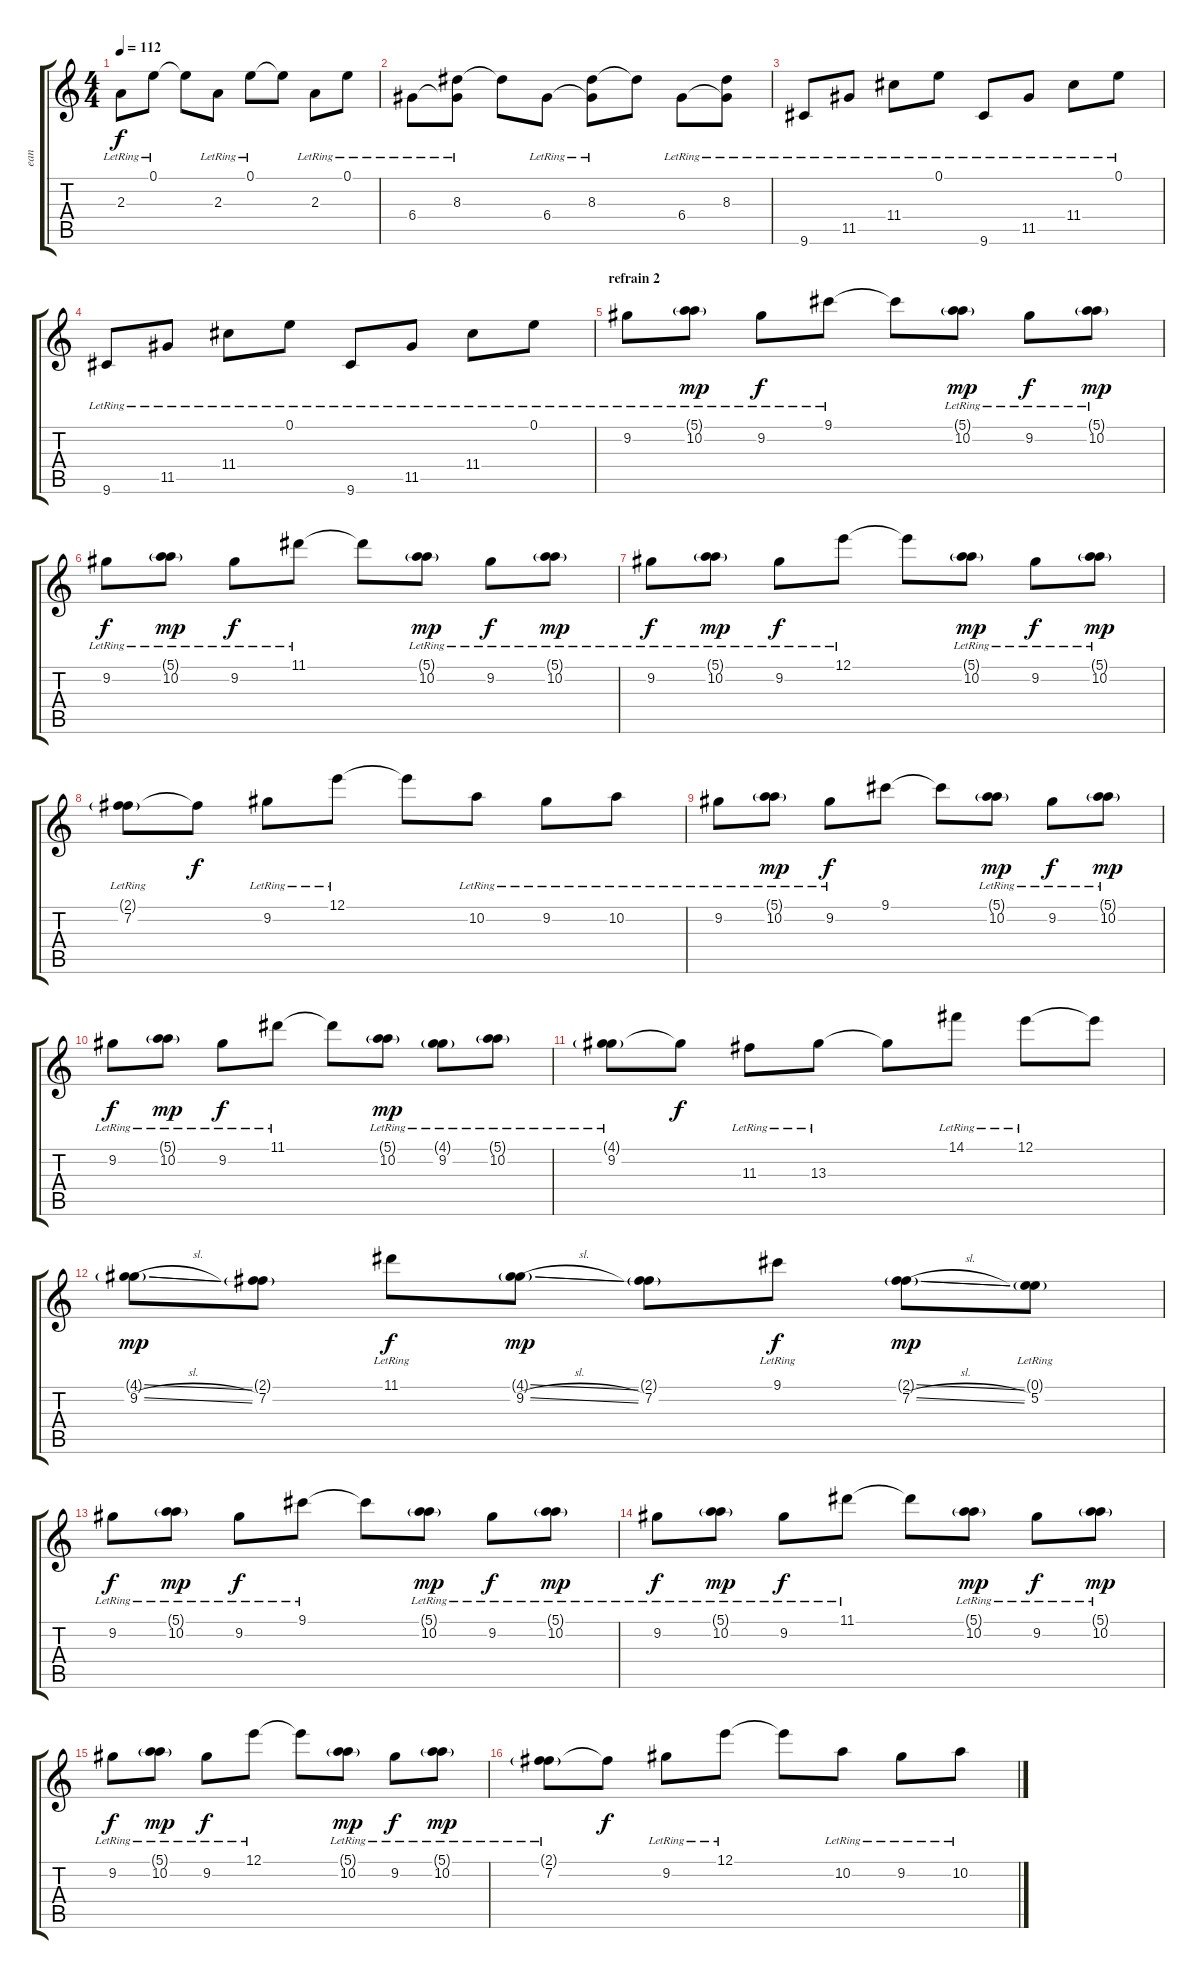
\track ("ean" "ean") {instrument electricguitarjazz}
\staff {score tabs}
\tuning (E4 B3 G3 D3 A2 E2) {hide}
\ts (4 4)
\tempo 112
\clef g2
\ks c
2.3{lr}.8{dy f} 0.1{lr}.8 0.1{t}.8 2.3{lr}.8 0.1{lr}.8 0.1{t}.8 2.3{lr}.8 0.1{lr}.8 |
6.4{lr}.8 (8.3{lr} 6.4{t}).8 8.3{t}.8 6.4{lr}.8 (8.3{lr} 6.4{t}).8 8.3{t}.8 6.4{lr}.8 (8.3{lr} 6.4{t}).8 |
9.6{lr}.8 11.5{lr}.8 11.4{lr}.8 0.1{lr}.8 9.6{lr}.8 11.5{lr}.8 11.4{lr}.8 0.1{lr}.8 |
9.6{lr}.8 11.5{lr}.8 11.4{lr}.8 0.1{lr}.8 9.6{lr}.8 11.5{lr}.8 11.4{lr}.8 0.1{lr}.8 |
\section ("" "refrain 2")
9.2{lr}.8 (5.1{g lr} 10.2{lr}).8{dy mp} 9.2{lr}.8{dy f} 9.1{lr}.8 9.1{t}.8 (5.1{g lr} 10.2).8{dy mp} 9.2{lr}.8{dy f} (5.1{g lr} 10.2).8{dy mp} |
9.2{lr}.8{dy f} (5.1{g lr} 10.2{lr}).8{dy mp} 9.2{lr}.8{dy f} 11.1{lr}.8 11.1{t}.8 (5.1{g lr} 10.2).8{dy mp} 9.2{lr}.8{dy f} (5.1{g lr} 10.2).8{dy mp} |
9.2{lr}.8{dy f} (5.1{g lr} 10.2{lr}).8{dy mp} 9.2{lr}.8{dy f} 12.1{lr}.8 12.1{t}.8 (5.1{g lr} 10.2).8{dy mp} 9.2{lr}.8{dy f} (5.1{g lr} 10.2).8{dy mp} |
(2.1{g lr} 7.2{lr}).8 2.1{t}.8{dy f} 9.2{lr}.8 12.1{lr}.8 12.1{t}.8 10.2{lr}.8 9.2{lr}.8 10.2{lr}.8 |
9.2{lr}.8 (5.1{g lr} 10.2).8{dy mp} 9.2{lr}.8{dy f} 9.1.8 9.1{t}.8 (5.1{g lr} 10.2{lr}).8{dy mp} 9.2{lr}.8{dy f} (5.1{g lr} 10.2{lr}).8{dy mp} |
9.2{lr}.8{dy f} (5.1{g lr} 10.2{lr}).8{dy mp} 9.2{lr}.8{dy f} 11.1{lr}.8 11.1{t}.8 (5.1{g lr} 10.2{lr}).8{dy mp} (4.1{g lr} 9.2{lr}).8 (5.1{g lr} 10.2{lr}).8 |
(4.1{g} 9.2{lr}).8 4.1{t}.8{dy f} 11.3{lr}.8 13.3{lr}.8 13.3{t}.8 14.1{lr}.8 12.1{lr}.8 12.1{t}.8 |
(4.1{sl g} 9.2{sl}).8{dy mp} (2.1{g} 7.2).8 11.1{lr}.8{dy f} (4.1{sl g} 9.2{sl}).8{dy mp} (2.1{g} 7.2).8 9.1{lr}.8{dy f} (2.1{sl g} 7.2{sl}).8{dy mp} (0.1{g lr} 5.2).8 |
9.2{lr}.8{dy f} (5.1{g lr} 10.2{lr}).8{dy mp} 9.2{lr}.8{dy f} 9.1{lr}.8 9.1{t}.8 (5.1{g lr} 10.2).8{dy mp} 9.2{lr}.8{dy f} (5.1{g lr} 10.2).8{dy mp} |
9.2{lr}.8{dy f} (5.1{g lr} 10.2{lr}).8{dy mp} 9.2{lr}.8{dy f} 11.1{lr}.8 11.1{t}.8 (5.1{g lr} 10.2).8{dy mp} 9.2{lr}.8{dy f} (5.1{g lr} 10.2).8{dy mp} |
9.2{lr}.8{dy f} (5.1{g lr} 10.2{lr}).8{dy mp} 9.2{lr}.8{dy f} 12.1{lr}.8 12.1{t}.8 (5.1{g lr} 10.2).8{dy mp} 9.2{lr}.8{dy f} (5.1{g lr} 10.2).8{dy mp} |
(2.1{g lr} 7.2{lr}).8 2.1{t}.8{dy f} 9.2{lr}.8 12.1{lr}.8 12.1{t}.8 10.2{lr}.8 9.2{lr}.8 10.2{lr}.8
